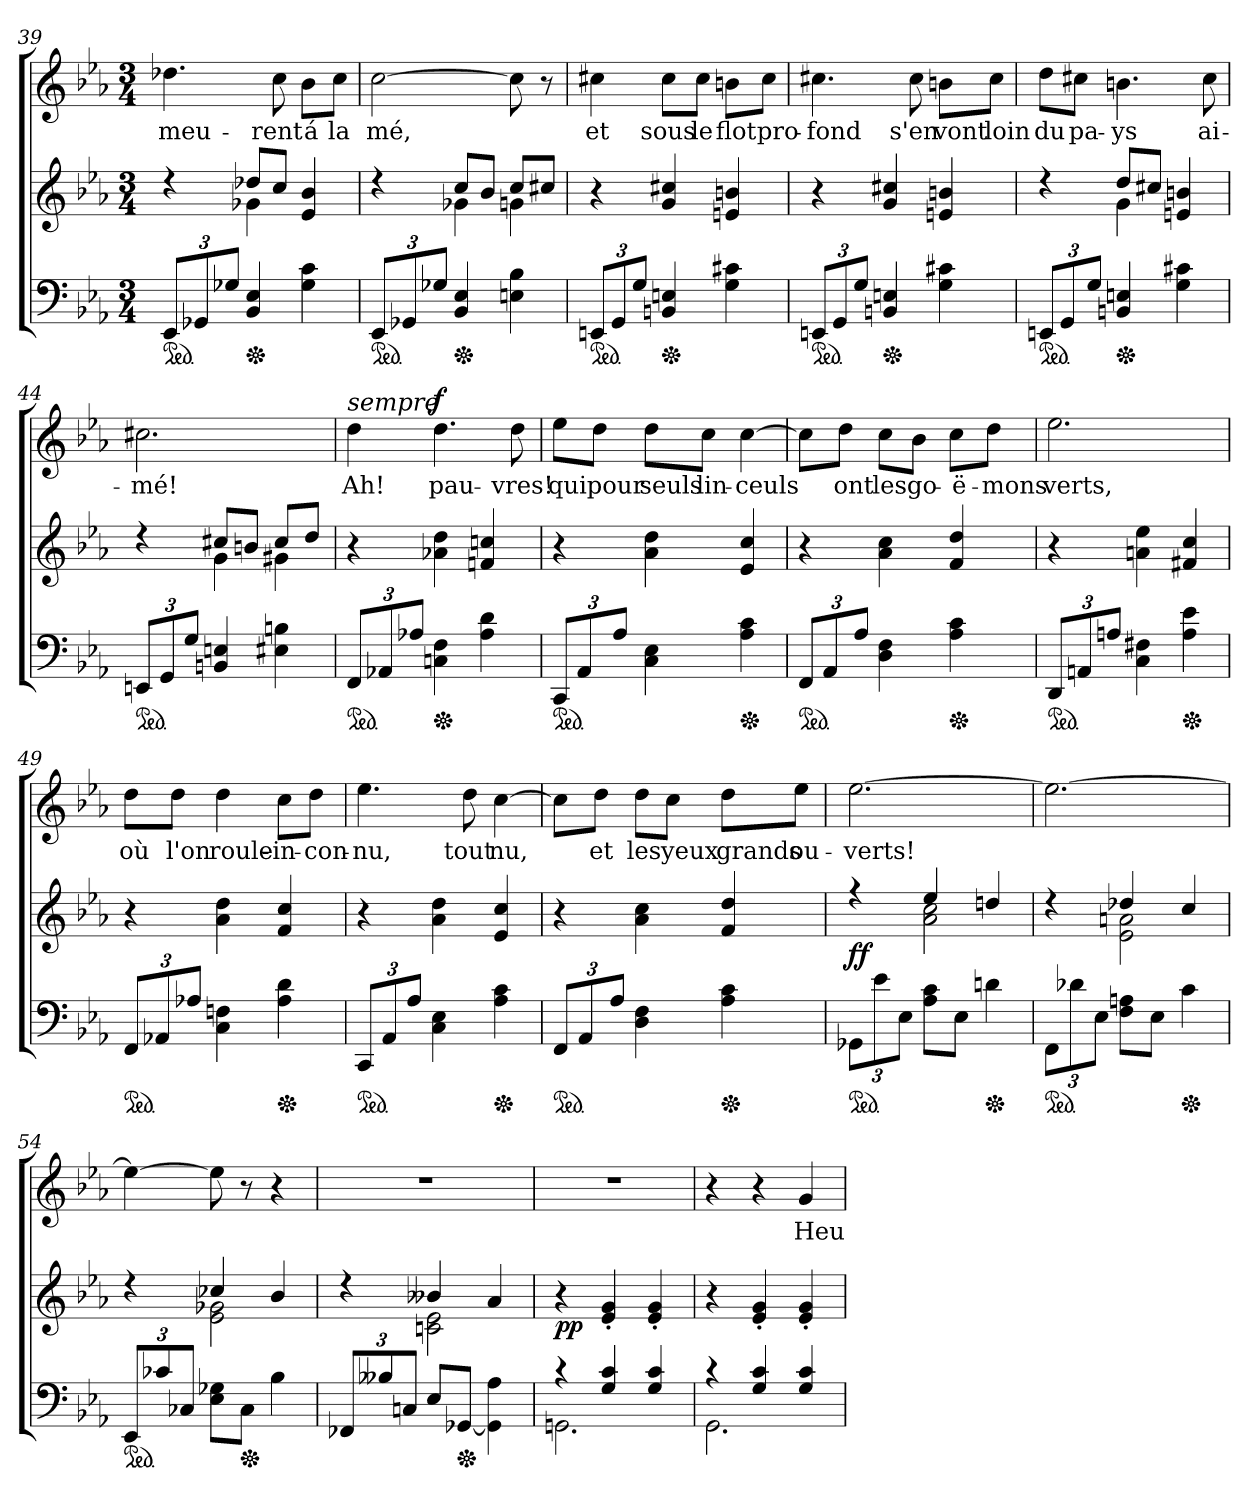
**kern	**dynam	**kern	**dynam	**kern	**text	**dynam
*part3	*part3	*part2	*part2	*part1	*part1	*part1
*staff3	*staff3	*staff2	*staff2	*staff1	*staff1	*staff1
*clefF4	*	*clefG2	*	*clefG2	*	*
*k[b-e-a-]	*	*k[b-e-a-]	*	*k[b-e-a-]	*	*
*E-:	*	*E-:	*	*E-:	*	*
*M3/4	*	*M3/4	*	*M3/4	*	*
*ped	*	*	*	*	*	*
=39	=39	=39	=39	=39	=39	=39
*	*	*^	*	*	*	*
!	!	!	!	!	!	!LO:LY:b	!
12EE-/L	.	4rdd	4ryy	.	4.dd-X\	meu-	.
12GG-X/	.	.	.	.	.	.	.
12G-X/J	.	.	.	.	.	.	.
*Xped	*	*	*	*	*	*	*
4BB-/ 4E-/	.	8dd-X/L	4g-X\	.	.	.	.
!	!	!	!	!	!	!LO:LY:b	!
.	.	8cc/J	.	.	8cc\	-rent	.
!	!	!	!	!	!	!LO:LY:b	!
4G-\ 4c\	.	4e-/ 4b-/	4ryy	.	8b-\L	á	.
!	!	!	!	!	!	!LO:LY:b	!
.	.	.	.	.	8cc\J	la	.
!!LO:LB:g=z
=40	=40	=40	=40	=40	=40	=40	=40
*ped	*	*	*	*	*	*	*
!	!	!	!	!	!	!LO:LY:b	!
12EE-/L	.	4rdd	4ryy	.	[2cc\	mé,	.
12GG-X/	.	.	.	.	.	.	.
12G-X/J	.	.	.	.	.	.	.
*Xped	*	*	*	*	*	*	*
4BB-/ 4E-/	.	8cc/L	4g-X\	.	.	.	.
.	.	8b-/J	.	.	.	.	.
4En\ 4B-\	.	8cc/L	4gn\	.	8cc\]	.	.
.	.	8cc#X/J	.	.	8r	.	.
*	*	*v	*v	*	*	*	*
=41	=41	=41	=41	=41	=41	=41
*ped	*	*	*	*	*	*
!	!	!	!	!	!LO:LY:b	!
12EEn/L	.	4r	.	4cc#X\	et	.
12GG/	.	.	.	.	.	.
12G/J	.	.	.	.	.	.
*Xped	*	*	*	*	*	*
!	!	!	!	!	!LO:LY:b	!
4BBn/ 4En/	.	4g/ 4cc#X/	.	8cc#\L	sous	.
!	!	!	!	!	!LO:LY:b	!
.	.	.	.	8cc#\J	le	.
!	!	!	!	!	!LO:LY:b	!
4G\ 4c#X\	.	4en/ 4bn/	.	8bn\L	flot	.
!	!	!	!	!	!LO:LY:b	!
.	.	.	.	8cc#\J	pro-	.
=42	=42	=42	=42	=42	=42	=42
*ped	*	*	*	*	*	*
!	!	!	!	!	!LO:LY:b	!
12EEn/L	.	4r	.	4.cc#X\	-fond	.
12GG/	.	.	.	.	.	.
12G/J	.	.	.	.	.	.
*Xped	*	*	*	*	*	*
4BBn/ 4En/	.	4g/ 4cc#X/	.	.	.	.
!	!	!	!	!	!LO:LY:b	!
.	.	.	.	8cc#\	s'en	.
!	!	!	!	!	!LO:LY:b	!
4G\ 4c#X\	.	4en/ 4bn/	.	8bn\L	vont	.
!	!	!	!	!	!LO:LY:b	!
.	.	.	.	8cc#\J	loin	.
=43	=43	=43	=43	=43	=43	=43
*ped	*	*	*	*	*	*
*	*	*^	*	*	*	*
!	!	!	!	!	!	!LO:LY:b	!
12EEn/L	.	4rdd	4ryy	.	8dd\L	du	.
12GG/	.	.	.	.	.	.	.
!	!	!	!	!	!	!LO:LY:b	!
.	.	.	.	.	8cc#X\J	pa-	.
12G/J	.	.	.	.	.	.	.
*Xped	*	*	*	*	*	*	*
!	!	!	!	!	!	!LO:LY:b	!
4BBn/ 4En/	.	8dd/L	4g\	.	4.bn\	-ys	.
.	.	8cc#X/J	.	.	.	.	.
4G\ 4c#X\	.	4en/ 4bn/	4ryy	.	.	.	.
!	!	!	!	!	!	!LO:LY:b	!
.	.	.	.	.	8cc#\	ai-	.
!!LO:LB:g=z
=44	=44	=44	=44	=44	=44	=44	=44
*ped	*	*	*	*	*	*	*
!	!	!	!	!	!	!LO:LY:b	!
12EEn/L	.	4rdd	4ryy	.	2.cc#X\	-mé!	.
12GG/	.	.	.	.	.	.	.
12G/J	.	.	.	.	.	.	.
4BBn/ 4En/	.	8cc#X/L	4g\	.	.	.	.
.	.	8bn/J	.	.	.	.	.
4E#X\ 4Bn\	.	8cc#/L	4g#X\	.	.	.	.
.	.	8dd/J	.	.	.	.	.
*	*	*v	*v	*	*	*	*
=45	=45	=45	=45	=45	=45	=45
*ped	*	*	*	*	*	*
!	!	!	!	!LO:TX:a:i:t=sempre	!	!
!	!	!	!	!	!LO:LY:b	!
12FF/L	.	4r	.	4dd\	Ah!	.
12AA-X/	.	.	.	.	.	.
12A-X/J	.	.	.	.	.	.
*Xped	*	*	*	*	*	*
!	!	!	!	!	!LO:LY:b	!LO:DY:a
4Cni\ 4F\	.	4a-X\ 4dd\	.	4.dd\	pau-	f
4A-\ 4d\	.	4fn/ 4ccn/	.	.	.	.
!	!	!	!	!	!LO:LY:b	!
.	.	.	.	8dd\	-vres!	.
=46	=46	=46	=46	=46	=46	=46
*ped	*	*	*	*	*	*
!	!	!	!	!	!LO:LY:b	!
12CC/L	.	4r	.	8ee-\L	qui	.
12AA-/	.	.	.	.	.	.
!	!	!	!	!	!LO:LY:b	!
.	.	.	.	8dd\J	pour	.
12A-/J	.	.	.	.	.	.
!	!	!	!	!	!LO:LY:b	!
4C\ 4E-\	.	4a-\ 4dd\	.	8dd\L	seuls	.
!	!	!	!	!	!LO:LY:b	!
.	.	.	.	8cc\J	lin-	.
*Xped	*	*	*	*	*	*
!	!	!	!	!	!LO:LY:b	!
4A-\ 4c\	.	4e-/ 4cc/	.	[4cc\	-ceuls	.
=47	=47	=47	=47	=47	=47	=47
*ped	*	*	*	*	*	*
12FF/L	.	4r	.	8cc\L]	.	.
12AA-/	.	.	.	.	.	.
!	!	!	!	!	!LO:LY:b	!
.	.	.	.	8dd\J	ont	.
12A-/J	.	.	.	.	.	.
!	!	!	!	!	!LO:LY:b	!
4D\ 4F\	.	4a-\ 4cc\	.	8cc\L	les	.
!	!	!	!	!	!LO:LY:b	!
.	.	.	.	8b-\J	go-	.
*Xped	*	*	*	*	*	*
!	!	!	!	!	!LO:LY:b	!
4A-\ 4c\	.	4f/ 4dd/	.	8cc\L	-ë-	.
!	!	!	!	!	!LO:LY:b	!
.	.	.	.	8dd\J	-mons	.
!!LO:PB:g=z
=48	=48	=48	=48	=48	=48	=48
*ped	*	*	*	*	*	*
!	!	!	!	!	!LO:LY:b	!
12DD/L	.	4r	.	2.ee-\	verts,	.
12AAn/	.	.	.	.	.	.
12An/J	.	.	.	.	.	.
4C\ 4F#X\	.	4an\ 4ee-\	.	.	.	.
*Xped	*	*	*	*	*	*
4A\ 4e-\	.	4f#X/ 4cc/	.	.	.	.
=49	=49	=49	=49	=49	=49	=49
*ped	*	*	*	*	*	*
!	!	!	!	!	!LO:LY:b	!
12FF/L	.	4r	.	8dd\L	où	.
12AA-X/	.	.	.	.	.	.
!	!	!	!	!	!LO:LY:b	!
.	.	.	.	8dd\J	l'on	.
12A-X/J	.	.	.	.	.	.
!	!	!	!	!	!LO:LY:b	!
4C\ 4Fn\	.	4a-\ 4dd\	.	4dd\	roule-	.
*Xped	*	*	*	*	*	*
!	!	!	!	!	!LO:LY:b	!
4A-\ 4d\	.	4f/ 4cc/	.	8cc\L	-in-	.
!	!	!	!	!	!LO:LY:b	!
.	.	.	.	8dd\J	-con-	.
=50	=50	=50	=50	=50	=50	=50
*ped	*	*	*	*	*	*
!	!	!	!	!	!LO:LY:b	!
12CC/L	.	4r	.	4.ee-\	-nu,	.
12AA-/	.	.	.	.	.	.
12A-/J	.	.	.	.	.	.
4C\ 4E-\	.	4a-\ 4dd\	.	.	.	.
!	!	!	!	!	!LO:LY:b	!
.	.	.	.	8dd\	tout	.
*Xped	*	*	*	*	*	*
!	!	!	!	!	!LO:LY:b	!
4A-\ 4c\	.	4e-/ 4cc/	.	[>4cc\	nu,	.
=51	=51	=51	=51	=51	=51	=51
*ped	*	*	*	*	*	*
12FF/L	.	4r	.	8cc\L]	.	.
12AA-/	.	.	.	.	.	.
!	!	!	!	!	!LO:LY:b	!
.	.	.	.	8dd\J	et	.
12A-/J	.	.	.	.	.	.
!	!	!	!	!	!LO:LY:b	!
4D\ 4F\	.	4a-\ 4cc\	.	8dd\L	les	.
!	!	!	!	!	!LO:LY:b	!
.	.	.	.	8cc\J	yeux	.
*Xped	*	*	*	*	*	*
!	!	!	!	!	!LO:LY:b	!
4A-\ 4c\	.	4f/ 4dd/	.	8dd\L	grands	.
!	!	!	!	!	!LO:LY:b	!
.	.	.	.	8ee-\J	ou-	.
=52	=52	=52	=52	=52	=52	=52
*ped	*	*	*	*	*	*
*	*	*^	*	*	*	*
!	!LO:DY:a	!	!	!	!	!LO:LY:b	!
12GG-X\L	ff	4ree	4ryy	.	[>2.ee-\	-verts!	.
12e-\	.	.	.	.	.	.	.
12E-\J	.	.	.	.	.	.	.
8A-\ 8c\L	.	2a-\ 2cc\	4ee-/	.	.	.	.
8E-\J	.	.	.	.	.	.	.
*Xped	*	*	*	*	*	*	*
4dni\	.	.	4ddn/	.	.	.	.
!!LO:LB:g=z
=53	=53	=53	=53	=53	=53	=53	=53
*ped	*	*	*	*	*	*	*
12FF\L	.	4rdd	4ryy	.	2.ee-\_	.	.
12d-X\	.	.	.	.	.	.	.
12E-\J	.	.	.	.	.	.	.
8F\ 8An\L	.	2e-\ 2an\	4dd-X/	.	.	.	.
8E-\J	.	.	.	.	.	.	.
*Xped	*	*	*	*	*	*	*
4c\	.	.	4cc/	.	.	.	.
=54	=54	=54	=54	=54	=54	=54	=54
*ped	*	*	*	*	*	*	*
12EE-/L	.	4rdd	4ryy	.	4ee-\_	.	.
12c-X/	.	.	.	.	.	.	.
12C-X/J	.	.	.	.	.	.	.
8E-\ 8G-X\L	.	4cc-X/	2e-\ 2g-X\	.	8ee-\]	.	.
*Xped	*	*	*	*	*	*	*
8C-\J	.	.	.	.	8r	.	.
4B-\	.	4b-/	.	.	4r	.	.
=55	=55	=55	=55	=55	=55	=55	=55
12FF-X/L	.	4rcc	4ryy	.	2.r	.	.
12B--X/	.	.	.	.	.	.	.
12Cni/J	.	.	.	.	.	.	.
8E-/L	.	4b--X/	2cn\ 2e-\	.	.	.	.
*Xped	*	*	*	*	*	*	*
[8GG-X/J	.	.	.	.	.	.	.
4GG-\] 4A-\	.	4a-/	.	.	.	.	.
*	*	*v	*v	*	*	*	*
=56	=56	=56	=56	=56	=56	=56
*^	*	*	*	*	*	*
!	!	!	!	!LO:DY:b	!	!	!
4rc	2.GGni\	.	4r	pp	2.r	.	.
4G/ 4c/	.	.	4e-/'< 4g/'<	.	.	.	.
4G/ 4c/	.	.	4e-/'< 4g/'<	.	.	.	.
=57	=57	=57	=57	=57	=57	=57	=57
4rc	2.GG\	.	4r	.	4r	.	.
4G/ 4c/	.	.	4e-/'< 4g/'<	.	4r	.	.
!	!	!	!	!	!	!LO:LY:b	!
4G/ 4c/	.	.	4e-/'< 4g/'<	.	4g/	Heu-	.
*v	*v	*	*	*	*	*	*
=	=	=	=	=	=	=
*-	*-	*-	*-	*-	*-	*-
